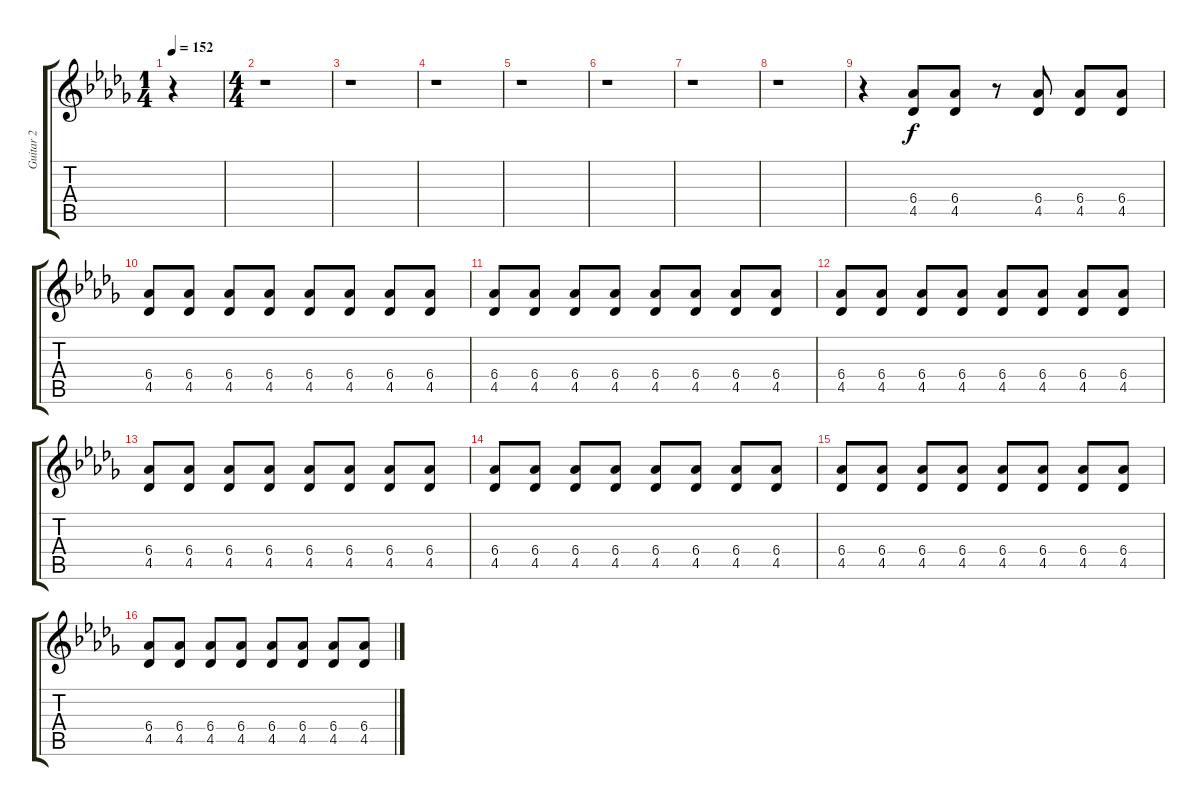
\track ("Guitar 2" "Guitar 2") {instrument distortionguitar}
\staff {score tabs}
\tuning (E4 B3 G3 D3 A2 E2) {hide}
\ts (1 4)
\tempo 152
\clef g2
\ks db
r.4{dy f instrument distortionguitar} |
\ts (4 4)
r.1 |
r.1 |
r.1 |
r.1 |
r.1 |
r.1 |
r.1 |
r.4 (6.4 4.5).8 (6.4 4.5).8 r.8 (6.4 4.5).8 (6.4 4.5).8 (6.4 4.5).8 |
(6.4 4.5).8 (6.4 4.5).8 (6.4 4.5).8 (6.4 4.5).8 (6.4 4.5).8 (6.4 4.5).8 (6.4 4.5).8 (6.4 4.5).8 |
(6.4 4.5).8 (6.4 4.5).8 (6.4 4.5).8 (6.4 4.5).8 (6.4 4.5).8 (6.4 4.5).8 (6.4 4.5).8 (6.4 4.5).8 |
(6.4 4.5).8 (6.4 4.5).8 (6.4 4.5).8 (6.4 4.5).8 (6.4 4.5).8 (6.4 4.5).8 (6.4 4.5).8 (6.4 4.5).8 |
(6.4 4.5).8 (6.4 4.5).8 (6.4 4.5).8 (6.4 4.5).8 (6.4 4.5).8 (6.4 4.5).8 (6.4 4.5).8 (6.4 4.5).8 |
(6.4 4.5).8 (6.4 4.5).8 (6.4 4.5).8 (6.4 4.5).8 (6.4 4.5).8 (6.4 4.5).8 (6.4 4.5).8 (6.4 4.5).8 |
(6.4 4.5).8 (6.4 4.5).8 (6.4 4.5).8 (6.4 4.5).8 (6.4 4.5).8 (6.4 4.5).8 (6.4 4.5).8 (6.4 4.5).8 |
(6.4 4.5).8 (6.4 4.5).8 (6.4 4.5).8 (6.4 4.5).8 (6.4 4.5).8 (6.4 4.5).8 (6.4 4.5).8 (6.4 4.5).8
